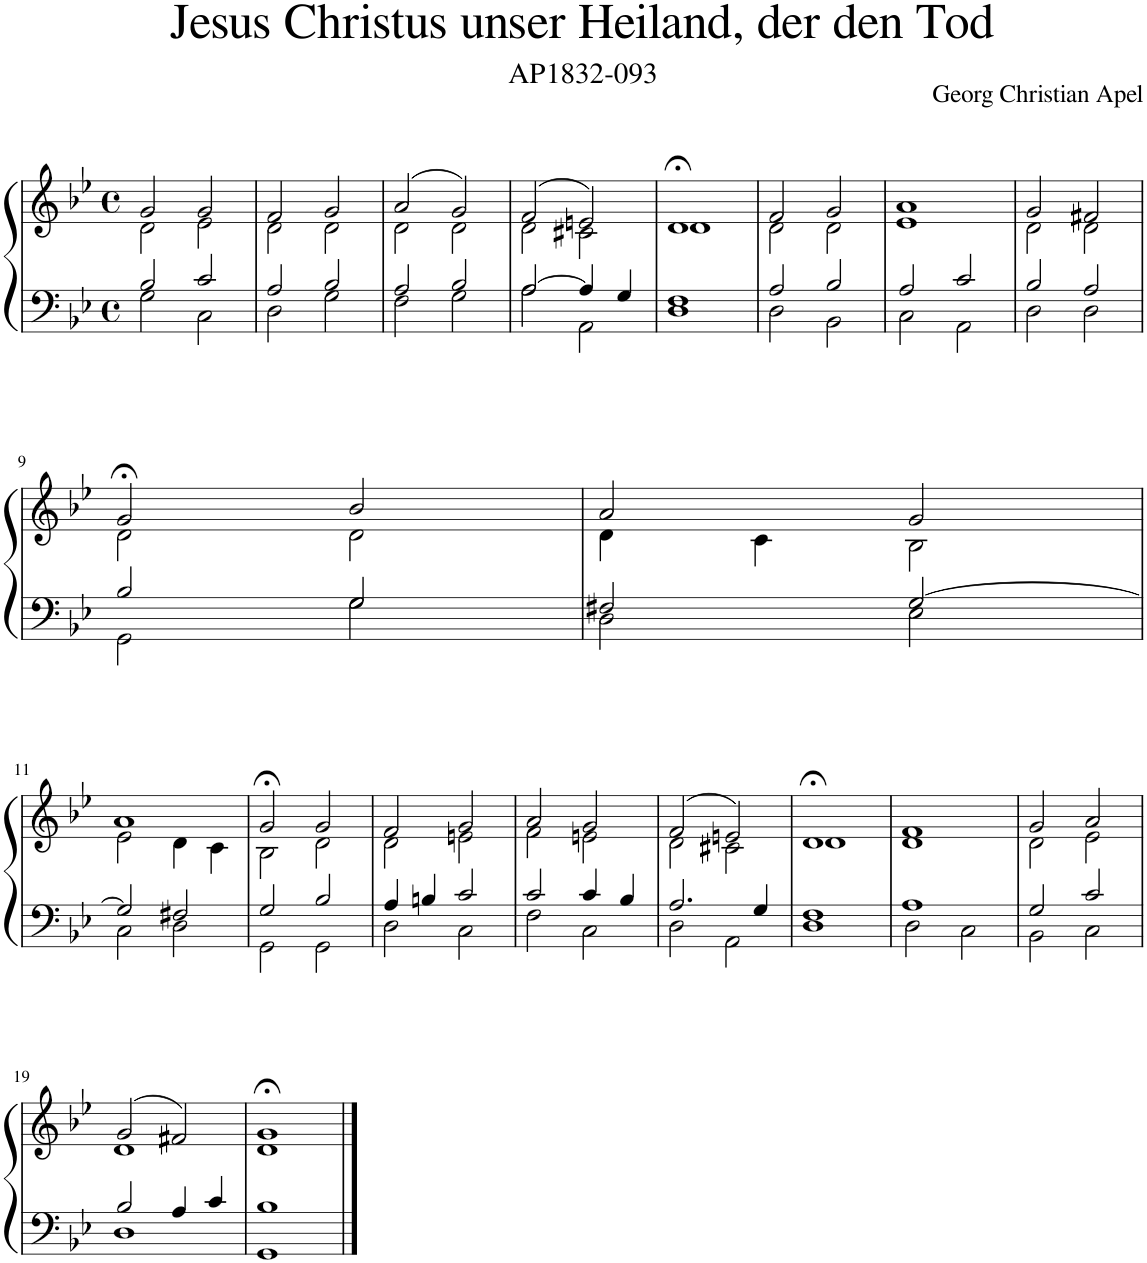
**kern	**kern
*part1	*part1
*staff2	*staff1
*I"Piano	*
*I'Pno.	*
*clefF4	*clefG2
*k[b-e-]	*k[b-e-]
*M4/4	*M4/4
*met(c)	*met(c)
=1	=1
*^	*^
2B-/	2G\	2g/	2d\
2c/	2C\	2g/	2e-\
=2	=2	=2	=2
2A/	2D\	2f/	2d\
2B-/	2G\	2g/	2d\
=3	=3	=3	=3
2A/	2F\	(2a/	2d\
2B-/	2G\	2g/)	2d\
=4	=4	=4	=4
[2A/	2A\	(2f/	2d\
4A/]	2AA\	2en/)	2c#X\
4G/	.	.	.
=5	=5	=5	=5
1F	1D	1d;<	1d
=6	=6	=6	=6
2A/	2D\	2f/	2d\
2B-/	2BB-\	2g/	2d\
=7	=7	=7	=7
2A/	2C\	1a	1e-
2c/	2AA\	.	.
=8	=8	=8	=8
2B-/	2D\	2g/	2d\
2A/	2D\	2f#X/	2d\
!!LO:LB:g=z	!!
=9	=9	=9	=9
2B-/	2GG\	2g;</	2d\
2G/	2G\	2b-/	2d\
=10	=10	=10	=10
2F#X/	2D\	2a/	4d\
.	.	.	4c\
[2G/	2E-\	2g/	2B-\
!!LO:LB:g=z	!!
=11	=11	=11	=11
2G/]	2C\	1a	2e-\
2F#X/	2D\	.	4d\
.	.	.	4c\
=12	=12	=12	=12
2G/	2GG\	2g;</	2B-\
2B-/	2GG\	2g/	2d\
=13	=13	=13	=13
4A/	2D\	2f/	2d\
4Bn/	.	.	.
2c/	2C\	2g/	2en\
=14	=14	=14	=14
2c/	2F\	2a/	2f\
4c/	2C\	2g/	2en\
4B-/	.	.	.
=15	=15	=15	=15
2.A/	2D\	(2f/	2d\
.	2AA\	2en/)	2c#X\
4G/	.	.	.
=16	=16	=16	=16
1F	1D	1d;<	1d
=17	=17	=17	=17
1A	2D\	1f	1d
.	2C\	.	.
=18	=18	=18	=18
2G/	2BB-\	2g/	2d\
2c/	2C\	2a/	2e-\
!!LO:LB:g=z	!!
=19	=19	=19	=19
2B-/	1D	(2g/	1d
4A/	.	2f#X/)	.
4c/	.	.	.
=20	=20	=20	=20
1B-	1GG	1g;<	1d
*v	*v	*	*
*	*v	*v
==	==
*-	*-
